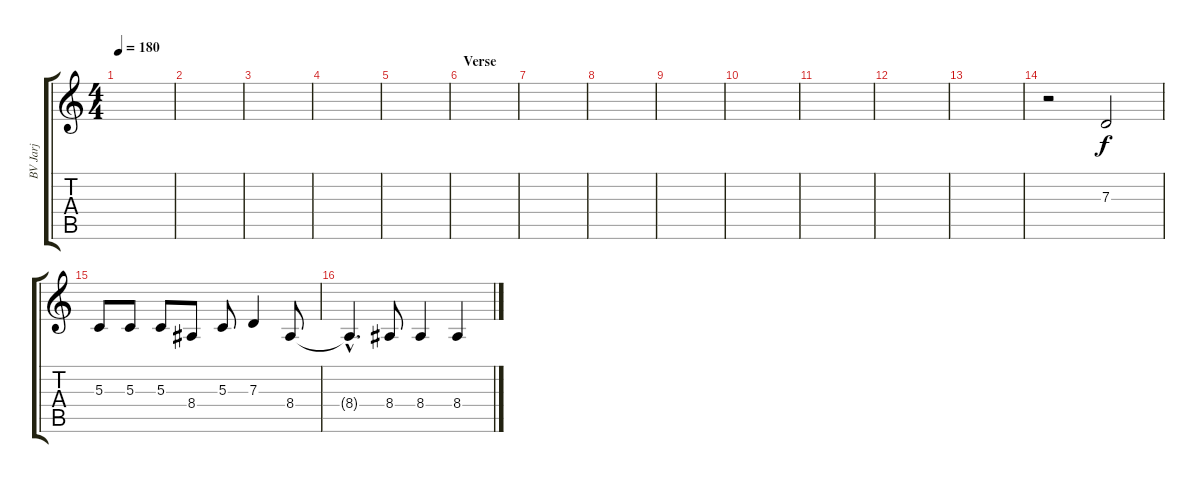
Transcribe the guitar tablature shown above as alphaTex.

\track ("BV Jarj" "BV Jarj") {instrument tenorsax}
\staff {score tabs}
\tuning (E4 B3 G3 D3 A2 E2) {hide}
\ts (4 4)
\tempo 180
\clef g2
\ks c
|
|
|
|
|
\section ("" "Verse")
|
|
|
|
|
|
|
|
r.2 7.3.2 |
5.3.8 5.3.8 5.3.8 8.4.8 5.3.8 7.3.4 8.4.8 |
8.4{hac t}.4{d} 8.4.8 8.4.4 8.4.4
